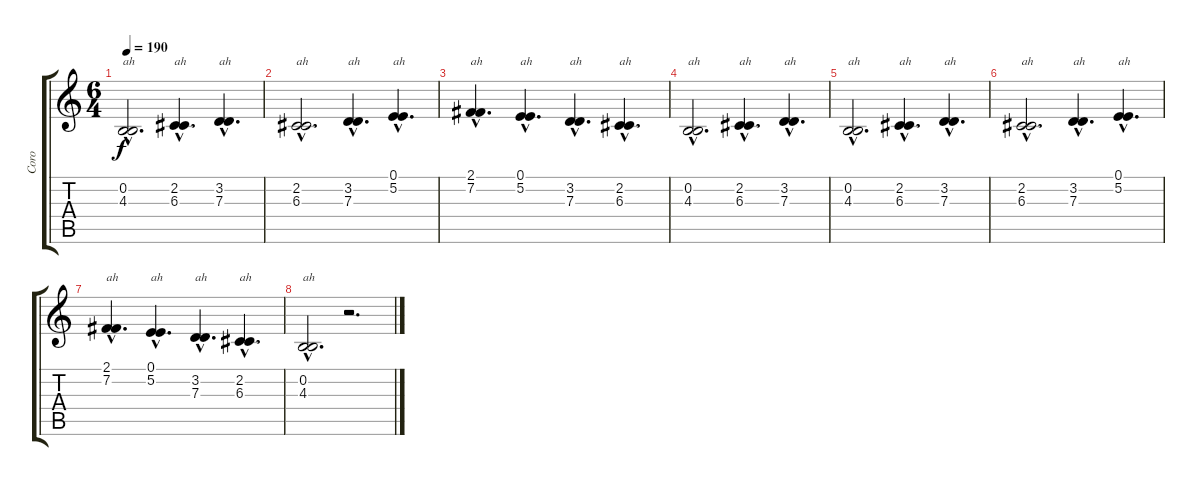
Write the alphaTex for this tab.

\track ("Coro" "Coro") {instrument harmonica}
\staff {score tabs}
\tuning (E4 B3 G3 D3 A2 E2) {hide}
\ts (6 4)
\tempo 190
\clef g2
\ks c
(0.2{hac} 4.3{hac}).2{d txt "ah" dy f} (2.2{hac} 6.3{hac}).4{d txt "ah"} (3.2{hac} 7.3{hac}).4{d txt "ah"} |
(2.2{hac} 6.3{hac}).2{d txt "ah"} (3.2{hac} 7.3{hac}).4{d txt "ah"} (0.1{hac} 5.2{hac}).4{d txt "ah"} |
(2.1{hac} 7.2{hac}).4{d txt "ah"} (0.1{hac} 5.2{hac}).4{d txt "ah"} (3.2{hac} 7.3{hac}).4{d txt "ah"} (2.2{hac} 6.3{hac}).4{d txt "ah"} |
(0.2{hac} 4.3{hac}).2{d txt "ah"} (2.2{hac} 6.3{hac}).4{d txt "ah"} (3.2{hac} 7.3{hac}).4{d txt "ah"} |
(0.2{hac} 4.3{hac}).2{d txt "ah"} (2.2{hac} 6.3{hac}).4{d txt "ah"} (3.2{hac} 7.3{hac}).4{d txt "ah"} |
(2.2{hac} 6.3{hac}).2{d txt "ah"} (3.2{hac} 7.3{hac}).4{d txt "ah"} (0.1{hac} 5.2{hac}).4{d txt "ah"} |
(2.1{hac} 7.2{hac}).4{d txt "ah"} (0.1{hac} 5.2{hac}).4{d txt "ah"} (3.2{hac} 7.3{hac}).4{d txt "ah"} (2.2{hac} 6.3{hac}).4{d txt "ah"} |
(0.2{hac} 4.3{hac}).2{d txt "ah"} r.2{d}
